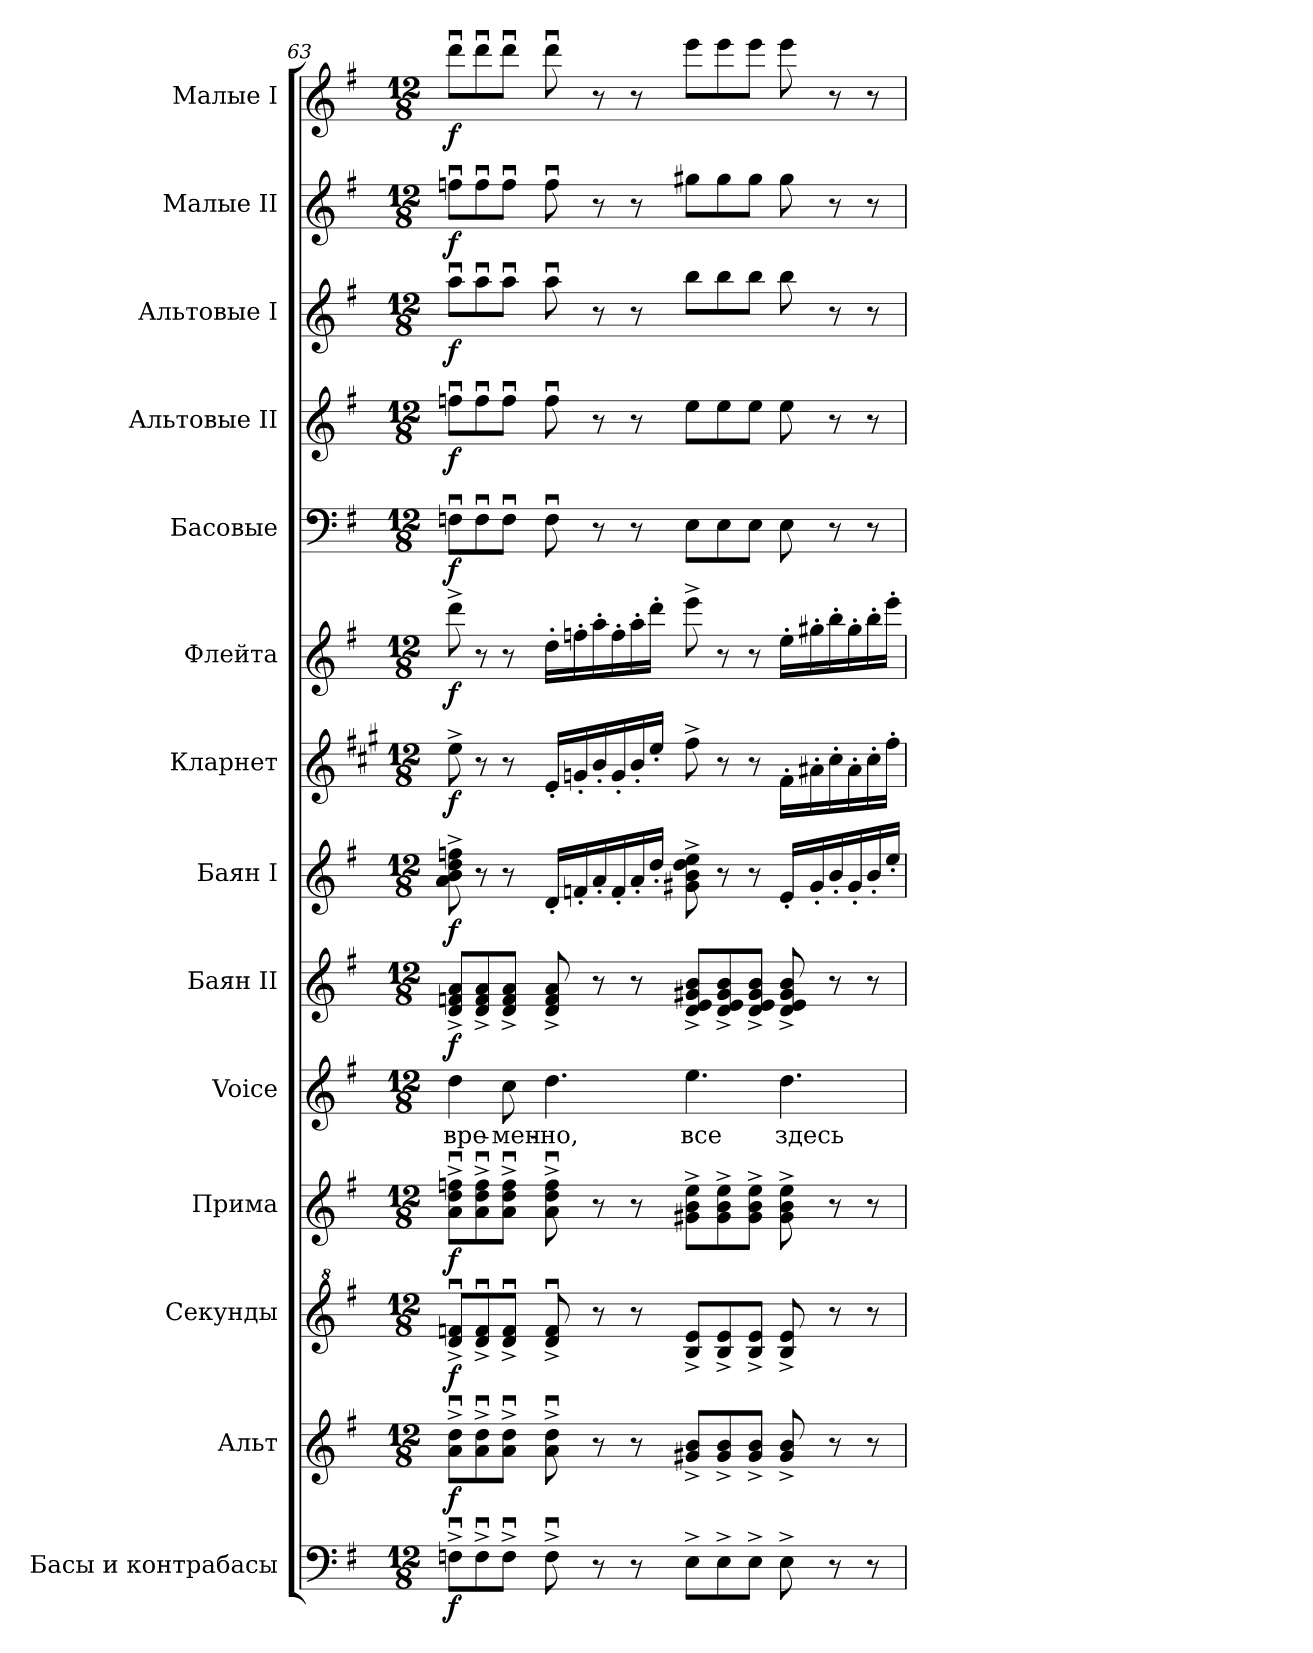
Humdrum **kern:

**kern	**dynam	**kern	**dynam	**kern	**dynam	**kern	**dynam	**kern	**text	**kern	**dynam	**kern	**dynam	**kern	**dynam	**kern	**dynam	**kern	**dynam	**kern	**dynam	**kern	**dynam	**kern	**dynam	**kern	**dynam
*part14	*part14	*part13	*part13	*part12	*part12	*part11	*part11	*part10	*part10	*part9	*part9	*part8	*part8	*part7	*part7	*part6	*part6	*part5	*part5	*part4	*part4	*part3	*part3	*part2	*part2	*part1	*part1
*staff14	*staff14	*staff13	*staff13	*staff12	*staff12	*staff11	*staff11	*staff10	*staff10	*staff9	*staff9	*staff8	*staff8	*staff7	*staff7	*staff6	*staff6	*staff5	*staff5	*staff4	*staff4	*staff3	*staff3	*staff2	*staff2	*staff1	*staff1
*I"Басы и контрабасы	*	*I"Альт	*	*I"Секунды	*	*I"Прима	*	*I"Voice	*	*I"Баян II	*	*I"Баян I	*	*I"Кларнет	*	*I"Флейта	*	*I"Басовые	*	*I"Альтовые II	*	*I"Альтовые I	*	*I"Малые II	*	*I"Малые I	*
*	*	*	*	*	*	*	*	*I'Voice	*	*	*	*	*	*	*	*	*	*	*	*	*	*	*	*	*	*	*
*clefF4	*	*clefG2	*	*clefG^2	*	*clefG2	*	*clefG2	*	*clefG2	*	*clefG2	*	*clefG2	*	*clefG2	*	*clefF4	*	*clefG2	*	*clefG2	*	*clefG2	*	*clefG2	*
*ITrd7c12	*	*ITrd7c12	*	*ITrd7c12	*	*ITrd7c12	*	*	*	*	*	*	*	*ITrd1c2	*	*	*	*	*	*	*	*	*	*	*	*	*
*k[f#]	*	*k[f#]	*	*k[f#]	*	*k[f#]	*	*k[f#]	*	*k[f#]	*	*k[f#]	*	*k[f#]	*	*k[f#]	*	*k[f#]	*	*k[f#]	*	*k[f#]	*	*k[f#]	*	*k[f#]	*
*G:	*	*G:	*	*G:	*	*G:	*	*G:	*	*G:	*	*G:	*	*G:	*	*G:	*	*G:	*	*G:	*	*G:	*	*G:	*	*G:	*
*M12/8	*	*M12/8	*	*M12/8	*	*M12/8	*	*M12/8	*	*M12/8	*	*M12/8	*	*M12/8	*	*M12/8	*	*M12/8	*	*M12/8	*	*M12/8	*	*M12/8	*	*M12/8	*
=63	=63	=63	=63	=63	=63	=63	=63	=63	=63	=63	=63	=63	=63	=63	=63	=63	=63	=63	=63	=63	=63	=63	=63	=63	=63	=63	=63
!	!	!	!	!	!	!	!	!	!LO:LY:b:color=#000000	!	!	!	!	!	!	!	!	!	!	!	!	!	!	!	!	!	!
8FFnu^i\L	f	8Ai\u^ 8diu^L	f	8di/u^ 8fniu^L	f	8Ai\u^ 8diu^ 8fniu^L	f	4ddi\	вре-	8di/^ 8fni^ 8ai^L	f	8ai\^ 8bi^ 8ddi^ 8ffni^	f	8dd^i\	f	8ddd^i\	f	8Fnui\L	f	8ffnui\L	f	8aaui\L	f	8ffnui\L	f	8dddui\L	f
8FFu^i\	.	8Ai\u^ 8diu^	.	8di/u^ 8fiu^	.	8Ai\u^ 8diu^ 8fiu^	.	.	.	8di/^ 8fi^ 8ai^	.	8r	.	8r	.	8r	.	8Fui\	.	8ffui\	.	8aaui\	.	8ffui\	.	8dddui\	.
!	!	!	!	!	!	!	!	!	!LO:LY:b:color=#000000	!	!	!	!	!	!	!	!	!	!	!	!	!	!	!	!	!	!
8FFu^i\J	.	8Ai\u^ 8diu^J	.	8di/u^ 8fiu^J	.	8Ai\u^ 8diu^ 8fiu^J	.	8cci\	-мен-	8di/^ 8fi^ 8ai^J	.	8r	.	8r	.	8r	.	8Fui\J	.	8ffui\J	.	8aaui\J	.	8ffui\J	.	8dddui\J	.
!	!	!	!	!	!	!	!	!	!LO:LY:b:color=#000000	!	!	!	!	!	!	!	!	!	!	!	!	!	!	!	!	!	!
8FFu^i\	.	8Ai\u^ 8diu^	.	8di/u^ 8fiu^	.	8Ai\u^ 8diu^ 8fiu^	.	4.ddi\	-но,	8di/^ 8fi^ 8ai^	.	16d'i/LL	.	16d'i/LL	.	16dd'i\LL	.	8Fui\	.	8ffui\	.	8aaui\	.	8ffui\	.	8dddui\	.
.	.	.	.	.	.	.	.	.	.	.	.	16fn'i/	.	16fn'i/	.	16ffn'i\	.	.	.	.	.	.	.	.	.	.	.
8r	.	8r	.	8r	.	8r	.	.	.	8r	.	16a'i/	.	16a'i/	.	16aa'i\	.	8r	.	8r	.	8r	.	8r	.	8r	.
.	.	.	.	.	.	.	.	.	.	.	.	16f'i/	.	16f'i/	.	16ff'i\	.	.	.	.	.	.	.	.	.	.	.
8r	.	8r	.	8r	.	8r	.	.	.	8r	.	16a'i/	.	16a'i/	.	16aa'i\	.	8r	.	8r	.	8r	.	8r	.	8r	.
.	.	.	.	.	.	.	.	.	.	.	.	16dd'i/JJ	.	16dd'i/JJ	.	16ddd'i\JJ	.	.	.	.	.	.	.	.	.	.	.
!	!	!	!	!	!	!	!	!	!LO:LY:b:color=#000000	!	!	!	!	!	!	!	!	!	!	!	!	!	!	!	!	!	!
8EE^i\L	.	8G#Xi/^ 8Bi^L	.	8Bi/^ 8ei^L	.	8G#Xi\^ 8Bi^ 8ei^L	.	4.eei\	все	8di/^ 8ei^ 8g#Xi^ 8bi^L	.	8g#Xi\^ 8bi^ 8ddi^ 8eei^	.	8ee^i\	.	8eee^i\	.	8Ei\L	.	8eei\L	.	8bbi\L	.	8gg#Xi\L	.	8eeei\L	.
8EE^i\	.	8G#i/^ 8Bi^	.	8Bi/^ 8ei^	.	8G#i\^ 8Bi^ 8ei^	.	.	.	8di/^ 8ei^ 8g#i^ 8bi^	.	8r	.	8r	.	8r	.	8Ei\	.	8eei\	.	8bbi\	.	8gg#i\	.	8eeei\	.
8EE^i\J	.	8G#i/^ 8Bi^J	.	8Bi/^ 8ei^J	.	8G#i\^ 8Bi^ 8ei^J	.	.	.	8di/^ 8ei^ 8g#i^ 8bi^J	.	8r	.	8r	.	8r	.	8Ei\J	.	8eei\J	.	8bbi\J	.	8gg#i\J	.	8eeei\J	.
!	!	!	!	!	!	!	!	!	!LO:LY:b:color=#000000	!	!	!	!	!	!	!	!	!	!	!	!	!	!	!	!	!	!
8EE^i\	.	8G#i/^ 8Bi^	.	8Bi/^ 8ei^	.	8G#i\^ 8Bi^ 8ei^	.	4.ddi\	здесь	8di/^ 8ei^ 8g#i^ 8bi^	.	16e'i/LL	.	16e'i\LL	.	16ee'i\LL	.	8Ei\	.	8eei\	.	8bbi\	.	8gg#i\	.	8eeei\	.
.	.	.	.	.	.	.	.	.	.	.	.	16g#'i/	.	16g#X'i\	.	16gg#X'i\	.	.	.	.	.	.	.	.	.	.	.
8r	.	8r	.	8r	.	8r	.	.	.	8r	.	16b'i/	.	16b'i\	.	16bb'i\	.	8r	.	8r	.	8r	.	8r	.	8r	.
.	.	.	.	.	.	.	.	.	.	.	.	16g#'i/	.	16g#'i\	.	16gg#'i\	.	.	.	.	.	.	.	.	.	.	.
8r	.	8r	.	8r	.	8r	.	.	.	8r	.	16b'i/	.	16b'i\	.	16bb'i\	.	8r	.	8r	.	8r	.	8r	.	8r	.
.	.	.	.	.	.	.	.	.	.	.	.	16ee'i/JJ	.	16ee'i\JJ	.	16eee'i\JJ	.	.	.	.	.	.	.	.	.	.	.
=	=	=	=	=	=	=	=	=	=	=	=	=	=	=	=	=	=	=	=	=	=	=	=	=	=	=	=
*-	*-	*-	*-	*-	*-	*-	*-	*-	*-	*-	*-	*-	*-	*-	*-	*-	*-	*-	*-	*-	*-	*-	*-	*-	*-	*-	*-
